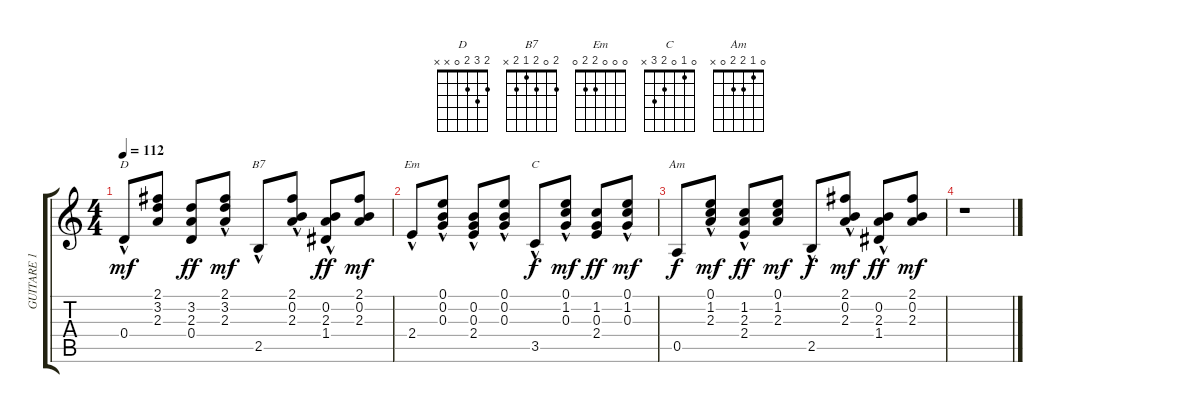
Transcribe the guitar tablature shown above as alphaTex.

\track ("GUITARE 1" "GUITARE 1") {instrument acousticguitarsteel}
\staff {score tabs}
\tuning (E4 B3 G3 D3 A2 E2) {hide}
\chord ("D" 2 3 2 0 x x)
\chord ("B7" 2 0 2 1 2 x)
\chord ("Em" 0 0 0 2 2 0)
\chord ("C" 0 1 0 2 3 x)
\chord ("Am" 0 1 2 2 0 x)
\ts (4 4)
\tempo 112
\clef g2
\ks c
0.4{hac}.8{ch "D" dy mf} (2.1 3.2 2.3).8 (3.2 2.3 0.4).8{dy ff} (2.1 3.2 2.3{hac}).8{dy mf} 2.5{hac}.8{ch "B7"} (2.1 0.2{hac} 2.3).8 (0.2 2.3{hac} 1.4).8{dy ff} (2.1 0.2 2.3).8{dy mf} |
2.4{hac}.8{ch "Em"} (0.1{hac} 0.2 0.3).8 (0.2 0.3{hac} 2.4).8 (0.1{hac} 0.2{hac} 0.3).8 3.5{hac}.8{ch "C" dy f} (0.1{hac} 1.2 0.3).8{dy mf} (1.2 0.3 2.4).8{dy ff} (0.1 1.2{hac} 0.3).8{dy mf} |
0.5.8{ch "Am" dy f} (0.1{hac} 1.2 2.3).8{dy mf} (1.2 2.3 2.4{hac}).8{dy ff} (0.1 1.2 2.3).8{dy mf} 2.5{hac}.8{dy f} (2.1 0.2{hac} 2.3).8{dy mf} (0.2 2.3{hac} 1.4).8{dy ff} (2.1 0.2 2.3).8{dy mf} |
r.1
